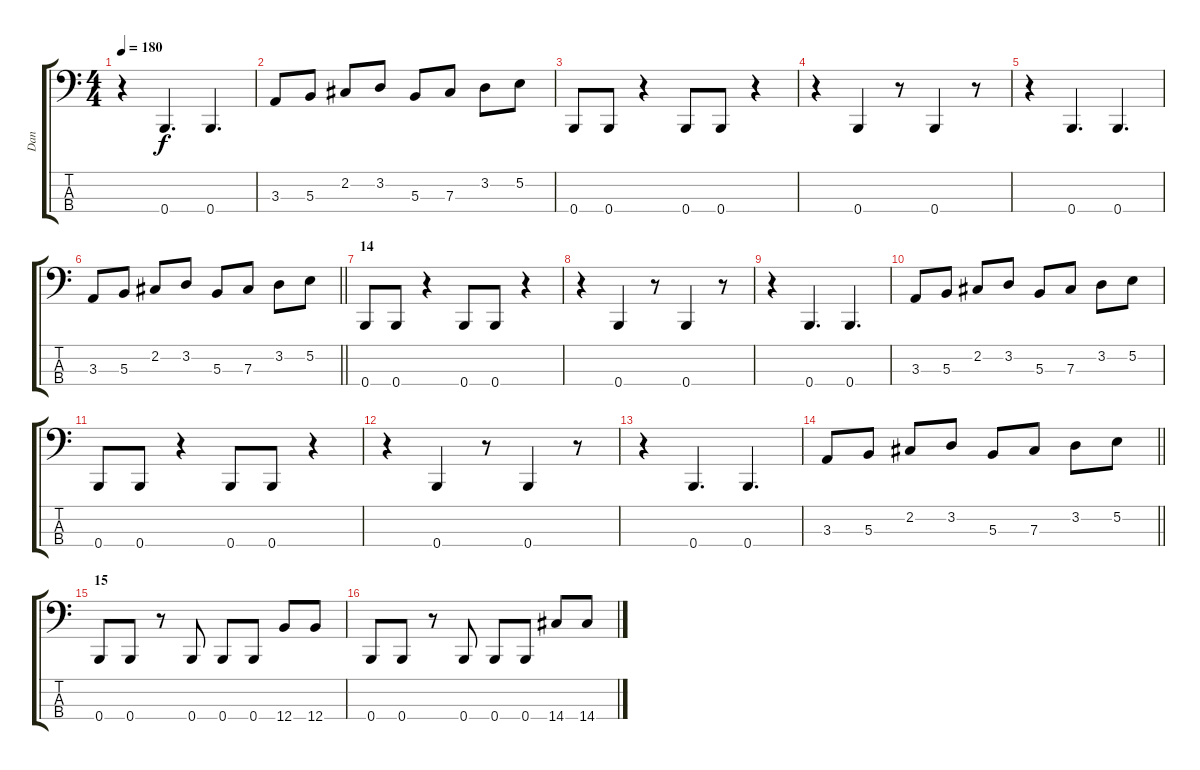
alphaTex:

\track ("Dan" "Dan") {instrument electricbassfinger}
\staff {score tabs}
\tuning (E2 B1 Gb1 B0) {hide}
\ts (4 4)
\tempo 180
\clef f4
\ks c
r.4{dy f} 0.4.4{d} 0.4.4{d} |
3.3.8 5.3.8 2.2.8 3.2.8 5.3.8 7.3.8 3.2.8 5.2.8 |
0.4.8 0.4.8 r.4 0.4.8 0.4.8 r.4 |
r.4 0.4.4 r.8 0.4.4 r.8 |
r.4 0.4.4{d} 0.4.4{d} |
\barLineRight lightlight
3.3.8 5.3.8 2.2.8 3.2.8 5.3.8 7.3.8 3.2.8 5.2.8 |
\section ("" "14")
0.4.8 0.4.8 r.4 0.4.8 0.4.8 r.4 |
r.4 0.4.4 r.8 0.4.4 r.8 |
r.4 0.4.4{d} 0.4.4{d} |
3.3.8 5.3.8 2.2.8 3.2.8 5.3.8 7.3.8 3.2.8 5.2.8 |
0.4.8 0.4.8 r.4 0.4.8 0.4.8 r.4 |
r.4 0.4.4 r.8 0.4.4 r.8 |
r.4 0.4.4{d} 0.4.4{d} |
\barLineRight lightlight
3.3.8 5.3.8 2.2.8 3.2.8 5.3.8 7.3.8 3.2.8 5.2.8 |
\section ("" "15")
0.4.8{instrument electricbassfinger} 0.4.8 r.8 0.4.8 0.4.8 0.4.8 12.4.8 12.4.8 |
0.4.8 0.4.8 r.8 0.4.8 0.4.8 0.4.8 14.4.8 14.4.8
